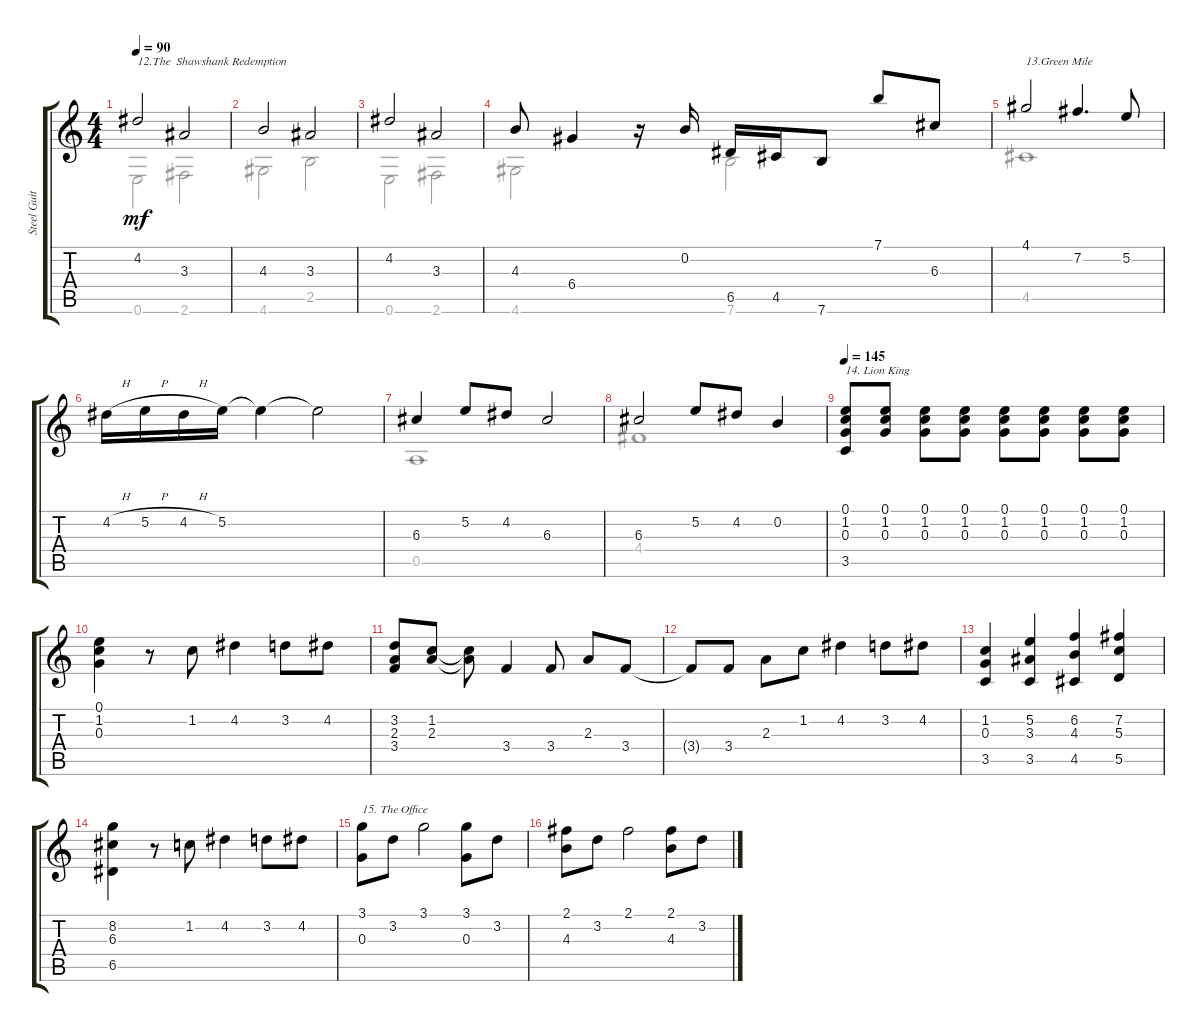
\track ("Steel Guitar" "Steel Guit") {instrument acousticguitarsteel}
\staff {score tabs}
\tuning (E4 B3 G3 D3 A2 E2) {hide}
\voice
\ts (4 4)
\tempo 90
\clef g2
\ks c
4.2.2{txt "12.The  Shawshank Redemption" dy mf} 3.3.2 |
4.3.2 3.3.2 |
4.2.2 3.3.2 |
4.3.8 6.4.4 r.16 0.2.16 6.5.16 4.5.16 7.6.8 7.1.8 6.3.8 |
4.1.2{txt "13.Green Mile"} 7.2.4{d} 5.2.8 |
4.2{h}.16 5.2{h}.16 4.2{h}.16 5.2.16 5.2{t}.4 5.2{t}.2 |
6.3.4 5.2.8 4.2.8 6.3.2 |
6.3.2 5.2.8 4.2.8 0.2.4 |
\tempo 145
(0.1 1.2 0.3 3.5).8{txt "14. Lion King"} (0.1 1.2 0.3).8 (0.1 1.2 0.3).8 (0.1 1.2 0.3).8 (0.1 1.2 0.3).8 (0.1 1.2 0.3).8 (0.1 1.2 0.3).8 (0.1 1.2 0.3).8 |
(0.1 1.2 0.3).4 r.8 1.2.8 4.2.4 3.2.8 4.2.8 |
(3.2 2.3 3.4).8 (1.2 2.3).8 (1.2{t} 2.3{t}).8 3.4.4 3.4.8 2.3.8 3.4.8 |
3.4{t}.8 3.4.8 2.3.8 1.2.8 4.2.4 3.2.8 4.2.8 |
(1.2 0.3 3.5).4 (5.2 3.3 3.5).4 (6.2 4.3 4.5).4 (7.2 5.3 5.5).4 |
(8.2 6.3 6.5).4 r.8 1.2.8 4.2.4 3.2.8 4.2.8 |
(3.1 0.3).8{txt "15. The Office"} 3.2.8 3.1.2 (3.1 0.3).8 3.2.8 |
(2.1 4.3).8 3.2.8 2.1.2 (2.1 4.3).8 3.2.8
\voice
\clef g2
\ottava regular
\simile none
\ks c
0.6.2{dy mf} 2.6.2 |
4.6.2 2.5.2 |
0.6.2 2.6.2 |
4.6.2 7.6.2 |
4.5.1 |
|
0.5.1 |
4.4.1 |
|
|
|
|
|
|
|
